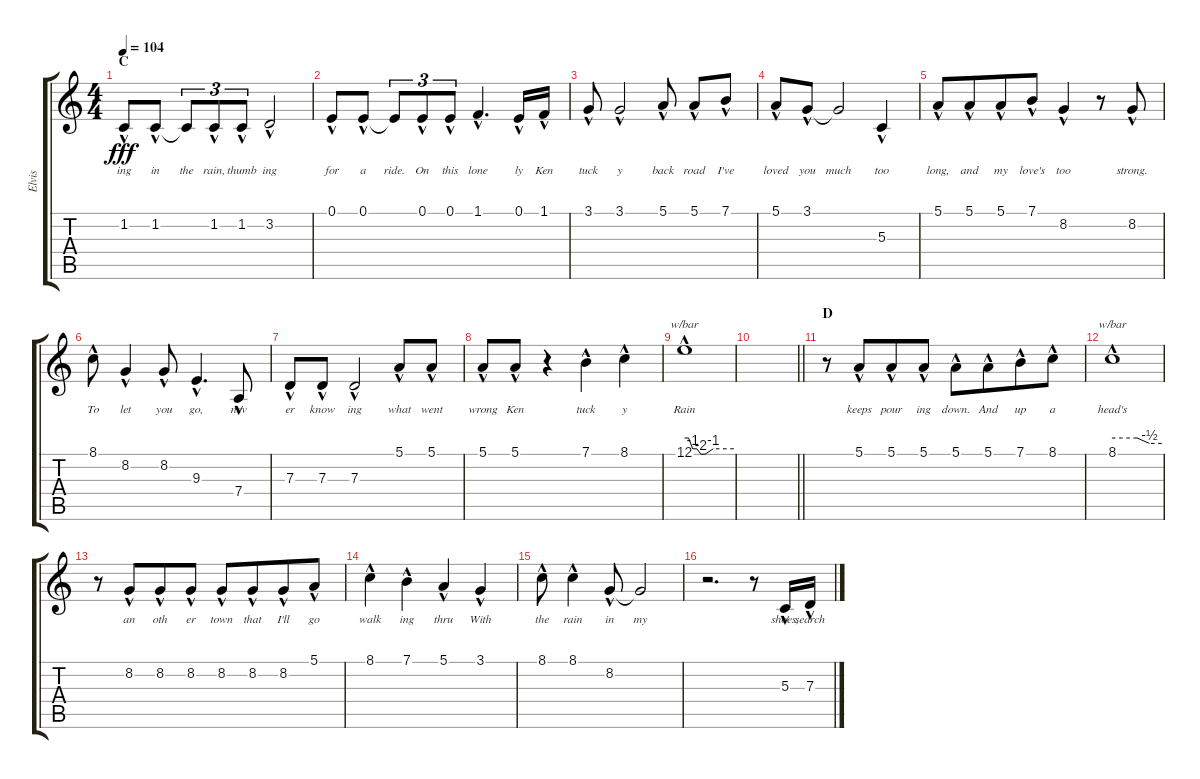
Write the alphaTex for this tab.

\track ("Elvis" "Elvis") {instrument voiceoohs}
\staff {score tabs}
\tuning (E4 B3 G3 D3 A2 E2) {hide}
\ts (4 4)
\section ("" "C")
\tempo 104
\clef g2
\ks c
1.2{hac}.8{lyrics (0 "ing") lyrics (1 "") lyrics (2 "") lyrics (3 "") lyrics (4 "") dy fff} 1.2{hac}.8{lyrics (0 "in") lyrics (1 "") lyrics (2 "") lyrics (3 "") lyrics (4 "")} 1.2{t}.8{tu (3 2) lyrics (0 "the") lyrics (1 "") lyrics (2 "") lyrics (3 "") lyrics (4 "")} 1.2{hac}.8{tu (3 2) lyrics (0 "rain,") lyrics (1 "") lyrics (2 "") lyrics (3 "") lyrics (4 "")} 1.2{hac}.8{tu (3 2) lyrics (0 "thumb") lyrics (1 "") lyrics (2 "") lyrics (3 "") lyrics (4 "")} 3.2{hac}.2{lyrics (0 "ing") lyrics (1 "") lyrics (2 "") lyrics (3 "") lyrics (4 "")} |
0.1{hac}.8{lyrics (0 "for") lyrics (1 "") lyrics (2 "") lyrics (3 "") lyrics (4 "")} 0.1{hac}.8{lyrics (0 "a") lyrics (1 "") lyrics (2 "") lyrics (3 "") lyrics (4 "")} 0.1{t}.8{tu (3 2) lyrics (0 "ride.") lyrics (1 "") lyrics (2 "") lyrics (3 "") lyrics (4 "")} 0.1{hac}.8{tu (3 2) lyrics (0 "On") lyrics (1 "") lyrics (2 "") lyrics (3 "") lyrics (4 "")} 0.1{hac}.8{tu (3 2) lyrics (0 "this") lyrics (1 "") lyrics (2 "") lyrics (3 "") lyrics (4 "")} 1.1{hac}.4{d lyrics (0 "lone") lyrics (1 "") lyrics (2 "") lyrics (3 "") lyrics (4 "")} 0.1{hac}.16{lyrics (0 "ly") lyrics (1 "") lyrics (2 "") lyrics (3 "") lyrics (4 "")} 1.1{hac}.16{lyrics (0 "Ken") lyrics (1 "") lyrics (2 "") lyrics (3 "") lyrics (4 "")} |
3.1{hac}.8{lyrics (0 "tuck") lyrics (1 "") lyrics (2 "") lyrics (3 "") lyrics (4 "")} 3.1{hac}.2{lyrics (0 "y") lyrics (1 "") lyrics (2 "") lyrics (3 "") lyrics (4 "")} 5.1{hac}.8{lyrics (0 "back") lyrics (1 "") lyrics (2 "") lyrics (3 "") lyrics (4 "")} 5.1{hac}.8{lyrics (0 "road") lyrics (1 "") lyrics (2 "") lyrics (3 "") lyrics (4 "")} 7.1{hac}.8{lyrics (0 "I've") lyrics (1 "") lyrics (2 "") lyrics (3 "") lyrics (4 "")} |
5.1{hac}.8{lyrics (0 "loved") lyrics (1 "") lyrics (2 "") lyrics (3 "") lyrics (4 "")} 3.1{hac}.8{lyrics (0 "you") lyrics (1 "") lyrics (2 "") lyrics (3 "") lyrics (4 "")} 3.1{t}.2{lyrics (0 "much") lyrics (1 "") lyrics (2 "") lyrics (3 "") lyrics (4 "")} 5.3{hac}.4{lyrics (0 "too") lyrics (1 "") lyrics (2 "") lyrics (3 "") lyrics (4 "")} |
5.1{hac}.8{lyrics (0 "long,") lyrics (1 "") lyrics (2 "") lyrics (3 "") lyrics (4 "")} 5.1{hac}.8{lyrics (0 "and") lyrics (1 "") lyrics (2 "") lyrics (3 "") lyrics (4 "") beam merge} 5.1{hac}.8{lyrics (0 "my") lyrics (1 "") lyrics (2 "") lyrics (3 "") lyrics (4 "")} 7.1{hac}.8{lyrics (0 "love's") lyrics (1 "") lyrics (2 "") lyrics (3 "") lyrics (4 "")} 8.2{hac}.4{lyrics (0 "too") lyrics (1 "") lyrics (2 "") lyrics (3 "") lyrics (4 "")} r.8 8.2{hac}.8{lyrics (0 "strong.") lyrics (1 "") lyrics (2 "") lyrics (3 "") lyrics (4 "")} |
8.1{hac}.8{lyrics (0 "To") lyrics (1 "") lyrics (2 "") lyrics (3 "") lyrics (4 "")} 8.2{hac}.4{lyrics (0 "let") lyrics (1 "") lyrics (2 "") lyrics (3 "") lyrics (4 "")} 8.2{hac}.8{lyrics (0 "you") lyrics (1 "") lyrics (2 "") lyrics (3 "") lyrics (4 "")} 9.3{hac}.4{d lyrics (0 "go,") lyrics (1 "") lyrics (2 "") lyrics (3 "") lyrics (4 "")} 7.4{hac}.8{lyrics (0 "nev") lyrics (1 "") lyrics (2 "") lyrics (3 "") lyrics (4 "")} |
7.3{hac}.8{lyrics (0 "er") lyrics (1 "") lyrics (2 "") lyrics (3 "") lyrics (4 "")} 7.3{hac}.8{lyrics (0 "know") lyrics (1 "") lyrics (2 "") lyrics (3 "") lyrics (4 "")} 7.3{hac}.2{lyrics (0 "ing") lyrics (1 "") lyrics (2 "") lyrics (3 "") lyrics (4 "")} 5.1{hac}.8{lyrics (0 "what") lyrics (1 "") lyrics (2 "") lyrics (3 "") lyrics (4 "")} 5.1{hac}.8{lyrics (0 "went") lyrics (1 "") lyrics (2 "") lyrics (3 "") lyrics (4 "")} |
5.1{hac}.8{lyrics (0 "wrong") lyrics (1 "") lyrics (2 "") lyrics (3 "") lyrics (4 "")} 5.1{hac}.8{lyrics (0 "Ken") lyrics (1 "") lyrics (2 "") lyrics (3 "") lyrics (4 "")} r.4 7.1{hac}.4{lyrics (0 "tuck") lyrics (1 "") lyrics (2 "") lyrics (3 "") lyrics (4 "")} 8.1{hac}.4{lyrics (0 "y") lyrics (1 "") lyrics (2 "") lyrics (3 "") lyrics (4 "")} |
12.1{hac}.1{tbe (custom default 0 0 5 0 10 -4 15 -4 20 -8 25 -8 35 -4 60 -4) lyrics (0 "Rain") lyrics (1 "") lyrics (2 "") lyrics (3 "") lyrics (4 "")} |
\barLineRight lightlight
|
\section ("" "D")
r.8 5.1{hac}.8{lyrics (0 "keeps") lyrics (1 "") lyrics (2 "") lyrics (3 "") lyrics (4 "") beam merge} 5.1{hac}.8{lyrics (0 "pour") lyrics (1 "") lyrics (2 "") lyrics (3 "") lyrics (4 "")} 5.1{hac}.8{lyrics (0 "ing") lyrics (1 "") lyrics (2 "") lyrics (3 "") lyrics (4 "")} 5.1{hac}.8{lyrics (0 "down.") lyrics (1 "") lyrics (2 "") lyrics (3 "") lyrics (4 "")} 5.1{hac}.8{lyrics (0 "And") lyrics (1 "") lyrics (2 "") lyrics (3 "") lyrics (4 "") beam merge} 7.1{hac}.8{lyrics (0 "up") lyrics (1 "") lyrics (2 "") lyrics (3 "") lyrics (4 "")} 8.1{hac}.8{lyrics (0 "a") lyrics (1 "") lyrics (2 "") lyrics (3 "") lyrics (4 "")} |
8.1{hac}.1{tbe (custom default 0 0 30 0 45 -2 60 -2) lyrics (0 "head's") lyrics (1 "") lyrics (2 "") lyrics (3 "") lyrics (4 "")} |
r.8 8.2{hac}.8{lyrics (0 "an") lyrics (1 "") lyrics (2 "") lyrics (3 "") lyrics (4 "") beam merge} 8.2{hac}.8{lyrics (0 "oth") lyrics (1 "") lyrics (2 "") lyrics (3 "") lyrics (4 "")} 8.2{hac}.8{lyrics (0 "er") lyrics (1 "") lyrics (2 "") lyrics (3 "") lyrics (4 "")} 8.2{hac}.8{lyrics (0 "town") lyrics (1 "") lyrics (2 "") lyrics (3 "") lyrics (4 "")} 8.2{hac}.8{lyrics (0 "that") lyrics (1 "") lyrics (2 "") lyrics (3 "") lyrics (4 "") beam merge} 8.2{hac}.8{lyrics (0 "I'll") lyrics (1 "") lyrics (2 "") lyrics (3 "") lyrics (4 "")} 5.1{hac}.8{lyrics (0 "go") lyrics (1 "") lyrics (2 "") lyrics (3 "") lyrics (4 "")} |
8.1{hac}.4{lyrics (0 "walk") lyrics (1 "") lyrics (2 "") lyrics (3 "") lyrics (4 "")} 7.1{hac}.4{lyrics (0 "ing") lyrics (1 "") lyrics (2 "") lyrics (3 "") lyrics (4 "")} 5.1{hac}.4{lyrics (0 "thru") lyrics (1 "") lyrics (2 "") lyrics (3 "") lyrics (4 "")} 3.1{hac}.4{lyrics (0 "With") lyrics (1 "") lyrics (2 "") lyrics (3 "") lyrics (4 "")} |
8.1{hac}.8{lyrics (0 "the") lyrics (1 "") lyrics (2 "") lyrics (3 "") lyrics (4 "")} 8.1{hac}.4{lyrics (0 "rain") lyrics (1 "") lyrics (2 "") lyrics (3 "") lyrics (4 "")} 8.2{hac}.8{lyrics (0 "in") lyrics (1 "") lyrics (2 "") lyrics (3 "") lyrics (4 "")} 8.2{t}.2{lyrics (0 "my") lyrics (1 "") lyrics (2 "") lyrics (3 "") lyrics (4 "")} |
r.2{d} r.8 5.3{hac}.16{lyrics (0 "shoes,") lyrics (1 "") lyrics (2 "") lyrics (3 "") lyrics (4 "")} 7.3{hac}.16{lyrics (0 "search") lyrics (1 "") lyrics (2 "") lyrics (3 "") lyrics (4 "")}
